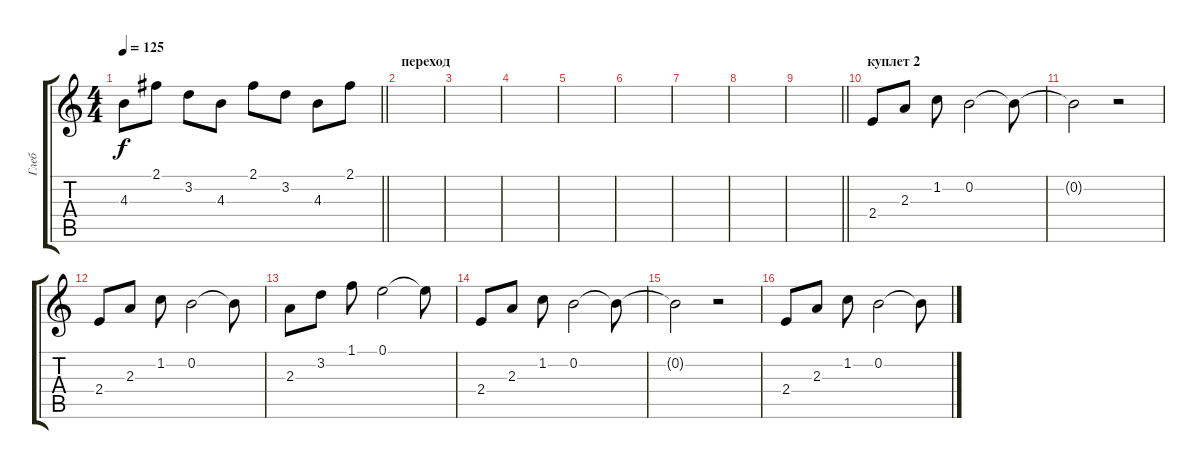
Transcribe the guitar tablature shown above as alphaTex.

\track ("Глеб" "Глеб") {instrument electricguitarclean}
\staff {score tabs}
\tuning (E4 B3 G3 D3 A2 E2) {hide}
\ts (4 4)
\tempo 125
\clef g2
\barLineRight lightlight
\ks c
4.3.8{dy f} 2.1.8 3.2.8 4.3.8 2.1.8 3.2.8 4.3.8 2.1.8 |
\section ("" "переход")
|
|
|
|
|
|
|
\barLineRight lightlight
|
\section ("" "куплет 2")
2.4.8 2.3.8 1.2.8 0.2.2 0.2{t}.8 |
0.2{t}.2 r.2 |
2.4.8 2.3.8 1.2.8 0.2.2 0.2{t}.8 |
2.3.8 3.2.8 1.1.8 0.1.2 0.1{t}.8 |
2.4.8 2.3.8 1.2.8 0.2.2 0.2{t}.8 |
0.2{t}.2 r.2 |
2.4.8 2.3.8 1.2.8 0.2.2 0.2{t}.8
